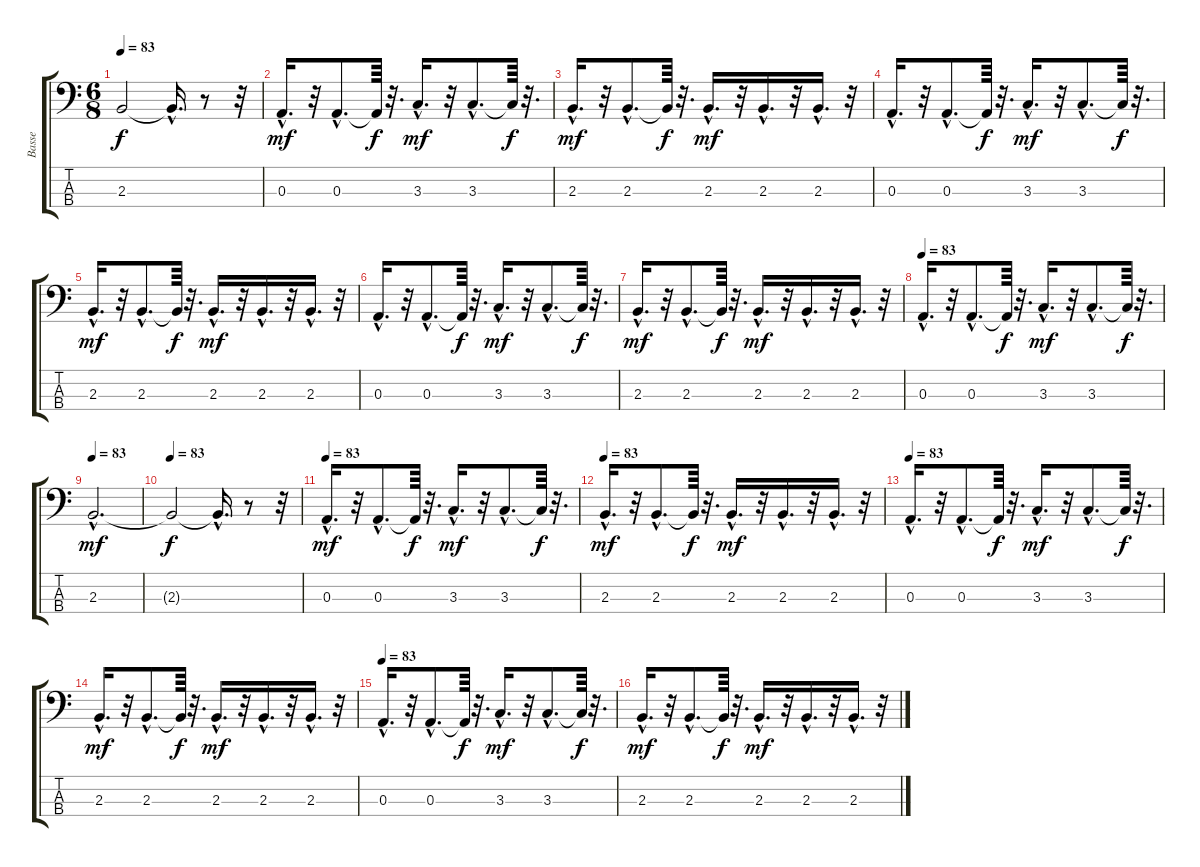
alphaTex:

\track ("Basse" "Basse") {instrument acousticbass}
\staff {score tabs}
\tuning (G2 D2 A1 E1) {hide}
\ts (6 8)
\tempo 83
\clef f4
\ks c
2.3{t}.2{dy f} 2.3{hac t}.16{d} r.8 r.32 |
0.3{hac}.16{d dy mf} r.32 0.3{hac}.8{d} 0.3{t}.64{dy f} r.32{d} 3.3{hac}.16{d dy mf} r.32 3.3{hac}.8{d} 3.3{t}.64{dy f} r.32{d} |
2.3{hac}.16{d dy mf} r.32 2.3{hac}.8{d} 2.3{t}.64{dy f} r.32{d} 2.3{hac}.16{d dy mf} r.32 2.3{hac}.16{d} r.32 2.3{hac}.16{d} r.32 |
0.3{hac}.16{d} r.32 0.3{hac}.8{d} 0.3{t}.64{dy f} r.32{d} 3.3{hac}.16{d dy mf} r.32 3.3{hac}.8{d} 3.3{t}.64{dy f} r.32{d} |
2.3{hac}.16{d dy mf} r.32 2.3{hac}.8{d} 2.3{t}.64{dy f} r.32{d} 2.3{hac}.16{d dy mf} r.32 2.3{hac}.16{d} r.32 2.3{hac}.16{d} r.32 |
0.3{hac}.16{d} r.32 0.3{hac}.8{d} 0.3{t}.64{dy f} r.32{d} 3.3{hac}.16{d dy mf} r.32 3.3{hac}.8{d} 3.3{t}.64{dy f} r.32{d} |
2.3{hac}.16{d dy mf} r.32 2.3{hac}.8{d} 2.3{t}.64{dy f} r.32{d} 2.3{hac}.16{d dy mf} r.32 2.3{hac}.16{d} r.32 2.3{hac}.16{d} r.32 |
\tempo 83
0.3{hac}.16{d} r.32 0.3{hac}.8{d} 0.3{t}.64{dy f} r.32{d} 3.3{hac}.16{d dy mf} r.32 3.3{hac}.8{d} 3.3{t}.64{dy f} r.32{d} |
\tempo 83
2.3{hac}.2{d dy mf} |
\tempo 83
2.3{t}.2{dy f} 2.3{hac t}.16{d} r.8 r.32 |
\tempo 83
0.3{hac}.16{d dy mf} r.32 0.3{hac}.8{d} 0.3{t}.64{dy f} r.32{d} 3.3{hac}.16{d dy mf} r.32 3.3{hac}.8{d} 3.3{t}.64{dy f} r.32{d} |
\tempo 83
2.3{hac}.16{d dy mf} r.32 2.3{hac}.8{d} 2.3{t}.64{dy f} r.32{d} 2.3{hac}.16{d dy mf} r.32 2.3{hac}.16{d} r.32 2.3{hac}.16{d} r.32 |
\tempo 83
0.3{hac}.16{d} r.32 0.3{hac}.8{d} 0.3{t}.64{dy f} r.32{d} 3.3{hac}.16{d dy mf} r.32 3.3{hac}.8{d} 3.3{t}.64{dy f} r.32{d} |
2.3{hac}.16{d dy mf} r.32 2.3{hac}.8{d} 2.3{t}.64{dy f} r.32{d} 2.3{hac}.16{d dy mf} r.32 2.3{hac}.16{d} r.32 2.3{hac}.16{d} r.32 |
\tempo 83
0.3{hac}.16{d} r.32 0.3{hac}.8{d} 0.3{t}.64{dy f} r.32{d} 3.3{hac}.16{d dy mf} r.32 3.3{hac}.8{d} 3.3{t}.64{dy f} r.32{d} |
2.3{hac}.16{d dy mf} r.32 2.3{hac}.8{d} 2.3{t}.64{dy f} r.32{d} 2.3{hac}.16{d dy mf} r.32 2.3{hac}.16{d} r.32 2.3{hac}.16{d} r.32
